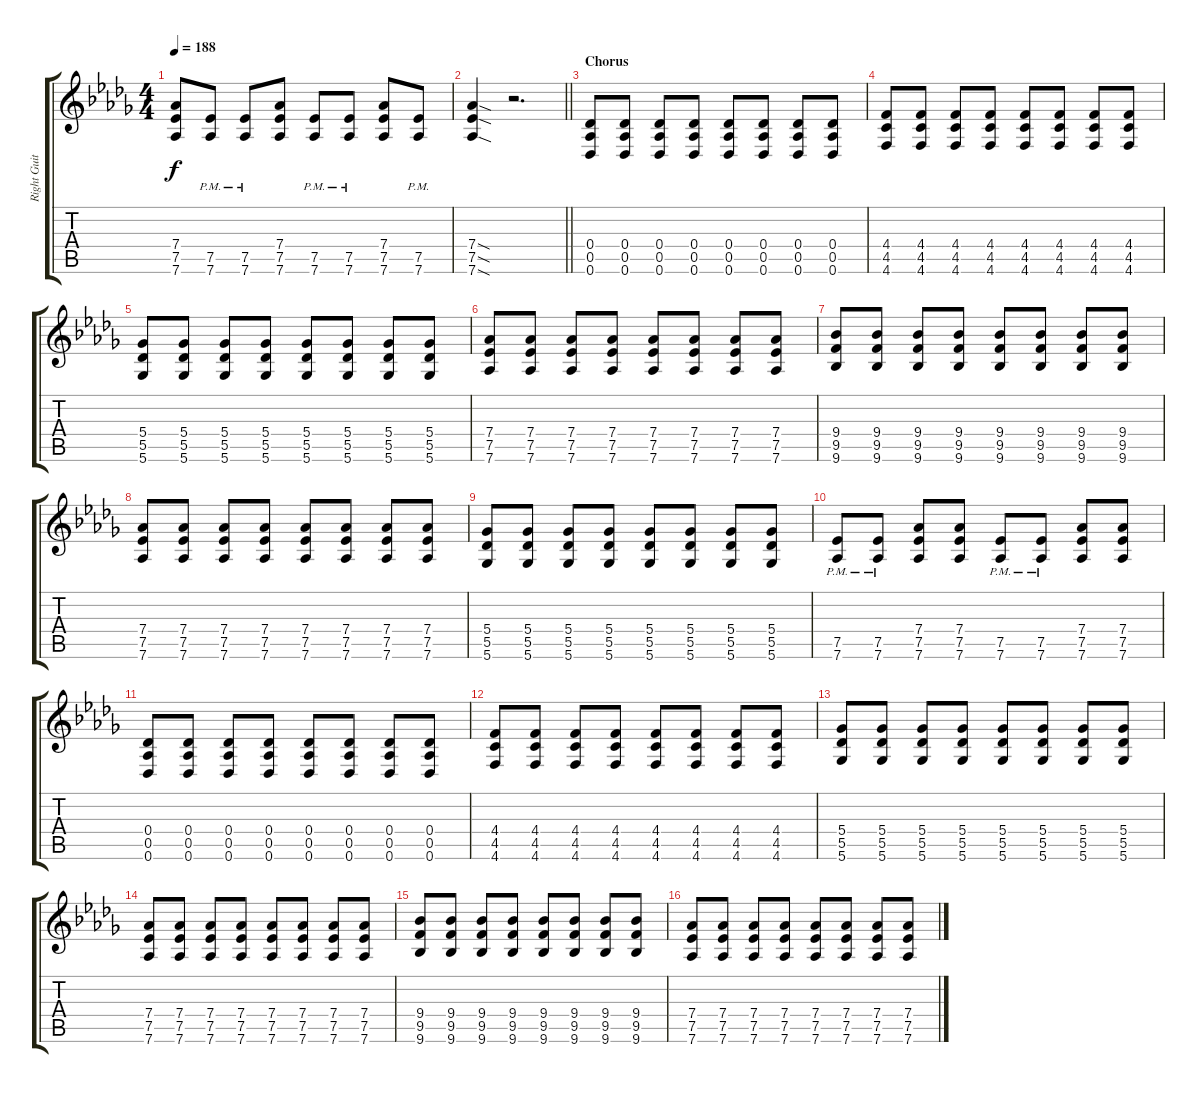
\track ("Right Guitar" "Right Guit") {instrument overdrivenguitar}
\staff {score tabs}
\tuning (Eb4 Bb3 Gb3 Db3 Ab2 Db2) {hide}
\ts (4 4)
\tempo 188
\clef g2
\ks db
(7.4 7.5 7.6).8{dy f} (7.5{pm} 7.6{pm}).8 (7.5{pm} 7.6{pm}).8 (7.4 7.5 7.6).8 (7.5{pm} 7.6{pm}).8 (7.5{pm} 7.6{pm}).8 (7.4 7.5 7.6).8 (7.5{pm} 7.6{pm}).8 |
\barLineRight lightlight
(7.4{sod} 7.5{sod} 7.6{sod}).4 r.2{d} |
\section ("" "Chorus")
(0.4 0.5 0.6).8 (0.4 0.5 0.6).8 (0.4 0.5 0.6).8 (0.4 0.5 0.6).8 (0.4 0.5 0.6).8 (0.4 0.5 0.6).8 (0.4 0.5 0.6).8 (0.4 0.5 0.6).8 |
(4.4 4.5 4.6).8 (4.4 4.5 4.6).8 (4.4 4.5 4.6).8 (4.4 4.5 4.6).8 (4.4 4.5 4.6).8 (4.4 4.5 4.6).8 (4.4 4.5 4.6).8 (4.4 4.5 4.6).8 |
(5.4 5.5 5.6).8 (5.4 5.5 5.6).8 (5.4 5.5 5.6).8 (5.4 5.5 5.6).8 (5.4 5.5 5.6).8 (5.4 5.5 5.6).8 (5.4 5.5 5.6).8 (5.4 5.5 5.6).8 |
(7.4 7.5 7.6).8 (7.4 7.5 7.6).8 (7.4 7.5 7.6).8 (7.4 7.5 7.6).8 (7.4 7.5 7.6).8 (7.4 7.5 7.6).8 (7.4 7.5 7.6).8 (7.4 7.5 7.6).8 |
(9.4 9.5 9.6).8 (9.4 9.5 9.6).8 (9.4 9.5 9.6).8 (9.4 9.5 9.6).8 (9.4 9.5 9.6).8 (9.4 9.5 9.6).8 (9.4 9.5 9.6).8 (9.4 9.5 9.6).8 |
(7.4 7.5 7.6).8 (7.4 7.5 7.6).8 (7.4 7.5 7.6).8 (7.4 7.5 7.6).8 (7.4 7.5 7.6).8 (7.4 7.5 7.6).8 (7.4 7.5 7.6).8 (7.4 7.5 7.6).8 |
(5.4 5.5 5.6).8 (5.4 5.5 5.6).8 (5.4 5.5 5.6).8 (5.4 5.5 5.6).8 (5.4 5.5 5.6).8 (5.4 5.5 5.6).8 (5.4 5.5 5.6).8 (5.4 5.5 5.6).8 |
(7.5{pm} 7.6{pm}).8 (7.5{pm} 7.6{pm}).8 (7.4 7.5 7.6).8 (7.4 7.5 7.6).8 (7.5{pm} 7.6{pm}).8 (7.5{pm} 7.6{pm}).8 (7.4 7.5 7.6).8 (7.4 7.5 7.6).8 |
(0.4 0.5 0.6).8 (0.4 0.5 0.6).8 (0.4 0.5 0.6).8 (0.4 0.5 0.6).8 (0.4 0.5 0.6).8 (0.4 0.5 0.6).8 (0.4 0.5 0.6).8 (0.4 0.5 0.6).8 |
(4.4 4.5 4.6).8 (4.4 4.5 4.6).8 (4.4 4.5 4.6).8 (4.4 4.5 4.6).8 (4.4 4.5 4.6).8 (4.4 4.5 4.6).8 (4.4 4.5 4.6).8 (4.4 4.5 4.6).8 |
(5.4 5.5 5.6).8 (5.4 5.5 5.6).8 (5.4 5.5 5.6).8 (5.4 5.5 5.6).8 (5.4 5.5 5.6).8 (5.4 5.5 5.6).8 (5.4 5.5 5.6).8 (5.4 5.5 5.6).8 |
(7.4 7.5 7.6).8 (7.4 7.5 7.6).8 (7.4 7.5 7.6).8 (7.4 7.5 7.6).8 (7.4 7.5 7.6).8 (7.4 7.5 7.6).8 (7.4 7.5 7.6).8 (7.4 7.5 7.6).8 |
(9.4 9.5 9.6).8 (9.4 9.5 9.6).8 (9.4 9.5 9.6).8 (9.4 9.5 9.6).8 (9.4 9.5 9.6).8 (9.4 9.5 9.6).8 (9.4 9.5 9.6).8 (9.4 9.5 9.6).8 |
(7.4 7.5 7.6).8 (7.4 7.5 7.6).8 (7.4 7.5 7.6).8 (7.4 7.5 7.6).8 (7.4 7.5 7.6).8 (7.4 7.5 7.6).8 (7.4 7.5 7.6).8 (7.4 7.5 7.6).8
